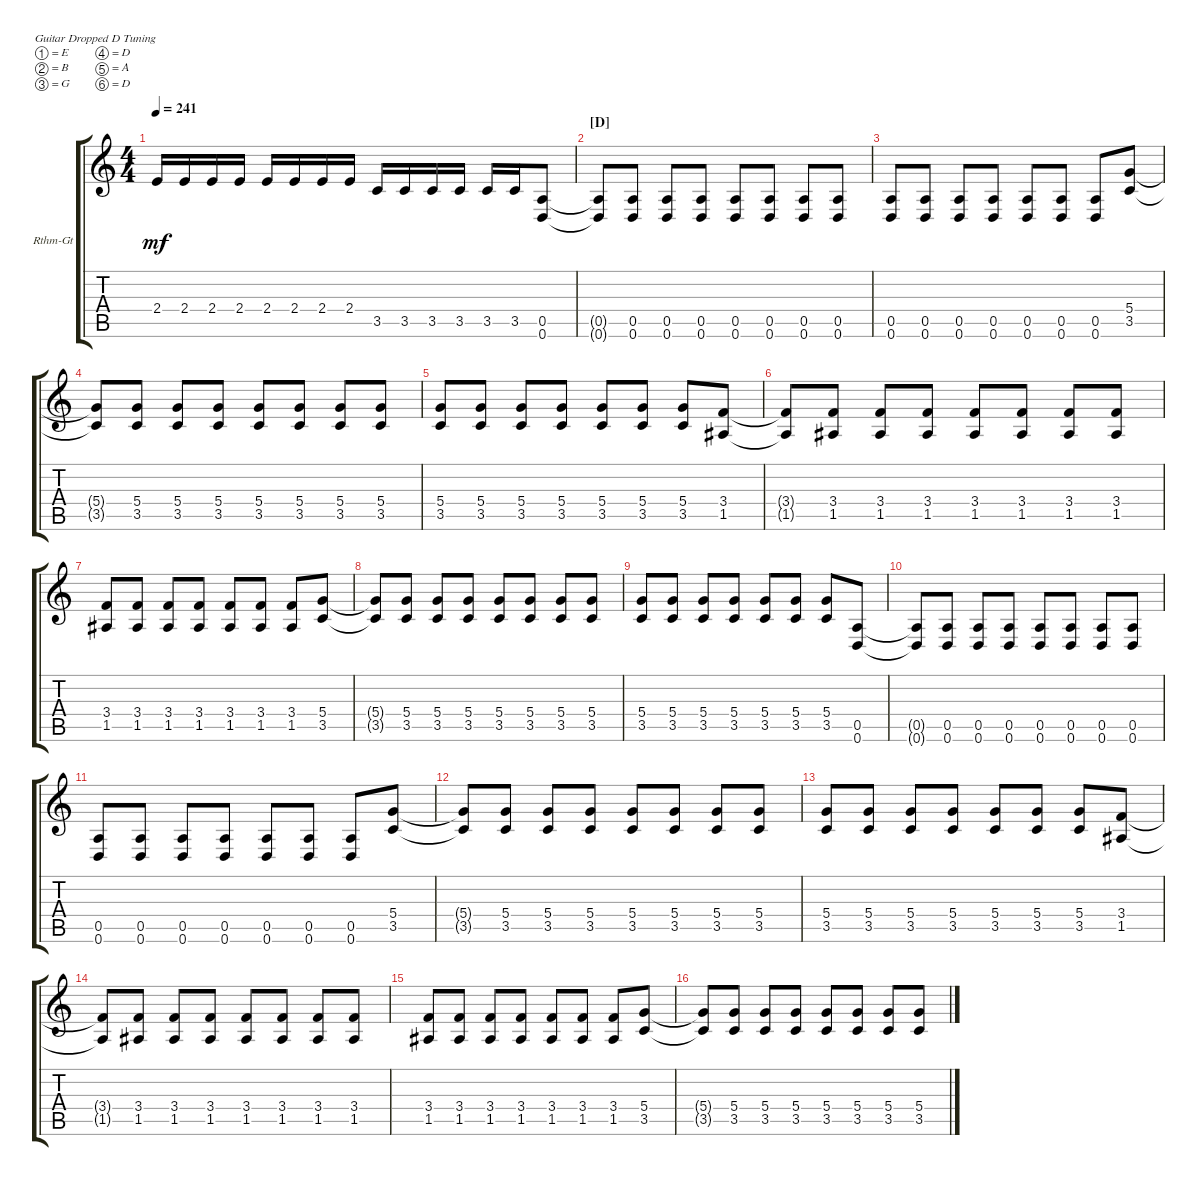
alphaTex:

\defaultSystemsLayout 4
\bracketExtendMode groupsimilarinstruments
\firstSystemTrackNameOrientation horizontal
\otherSystemsTrackNameOrientation horizontal
\track ("Electric Guitar (Rhythm)" "Rthm-Gt") {instrument overdrivenguitar}
\staff {score tabs}
\tuning (E4 B3 G3 D3 A2 D2)
\ts (4 4)
\tempo 241
\clef g2
\ks c
2.4.16{dy mf} 2.4.16 2.4.16 2.4.16 2.4.16 2.4.16 2.4.16 2.4.16 3.5.16 3.5.16 3.5.16 3.5.16 3.5.16 3.5.16 (0.5 0.6).8 |
\section ("D" "")
(0.5{t} 0.6{t}).8 (0.6 0.5).8 (0.6 0.5).8 (0.6 0.5).8 (0.6 0.5).8 (0.6 0.5).8 (0.6 0.5).8 (0.6 0.5).8 |
(0.6 0.5).8 (0.6 0.5).8 (0.6 0.5).8 (0.6 0.5).8 (0.6 0.5).8 (0.6 0.5).8 (0.6 0.5).8 (3.5 5.4).8 |
(5.4{t} 3.5{t}).8 (3.5 5.4).8 (3.5 5.4).8 (3.5 5.4).8 (3.5 5.4).8 (3.5 5.4).8 (3.5 5.4).8 (3.5 5.4).8 |
(3.5 5.4).8 (3.5 5.4).8 (3.5 5.4).8 (3.5 5.4).8 (3.5 5.4).8 (3.5 5.4).8 (3.5 5.4).8 (1.5 3.4).8 |
(3.4{t} 1.5{t}).8 (1.5 3.4).8 (1.5 3.4).8 (1.5 3.4).8 (1.5 3.4).8 (1.5 3.4).8 (1.5 3.4).8 (1.5 3.4).8 |
(1.5 3.4).8 (1.5 3.4).8 (1.5 3.4).8 (1.5 3.4).8 (1.5 3.4).8 (1.5 3.4).8 (1.5 3.4).8 (3.5 5.4).8 |
(5.4{t} 3.5{t}).8 (3.5 5.4).8 (3.5 5.4).8 (3.5 5.4).8 (3.5 5.4).8 (3.5 5.4).8 (3.5 5.4).8 (3.5 5.4).8 |
(3.5 5.4).8 (3.5 5.4).8 (3.5 5.4).8 (3.5 5.4).8 (3.5 5.4).8 (3.5 5.4).8 (3.5 5.4).8 (0.6 0.5).8 |
(0.5{t} 0.6{t}).8 (0.6 0.5).8 (0.6 0.5).8 (0.6 0.5).8 (0.6 0.5).8 (0.6 0.5).8 (0.6 0.5).8 (0.6 0.5).8 |
(0.6 0.5).8 (0.6 0.5).8 (0.6 0.5).8 (0.6 0.5).8 (0.6 0.5).8 (0.6 0.5).8 (0.6 0.5).8 (3.5 5.4).8 |
(5.4{t} 3.5{t}).8 (3.5 5.4).8 (3.5 5.4).8 (3.5 5.4).8 (3.5 5.4).8 (3.5 5.4).8 (3.5 5.4).8 (3.5 5.4).8 |
(3.5 5.4).8 (3.5 5.4).8 (3.5 5.4).8 (3.5 5.4).8 (3.5 5.4).8 (3.5 5.4).8 (3.5 5.4).8 (1.5 3.4).8 |
(3.4{t} 1.5{t}).8 (1.5 3.4).8 (1.5 3.4).8 (1.5 3.4).8 (1.5 3.4).8 (1.5 3.4).8 (1.5 3.4).8 (1.5 3.4).8 |
(1.5 3.4).8 (1.5 3.4).8 (1.5 3.4).8 (1.5 3.4).8 (1.5 3.4).8 (1.5 3.4).8 (1.5 3.4).8 (3.5 5.4).8 |
(5.4{t} 3.5{t}).8 (3.5 5.4).8 (3.5 5.4).8 (3.5 5.4).8 (3.5 5.4).8 (3.5 5.4).8 (3.5 5.4).8 (3.5 5.4).8
